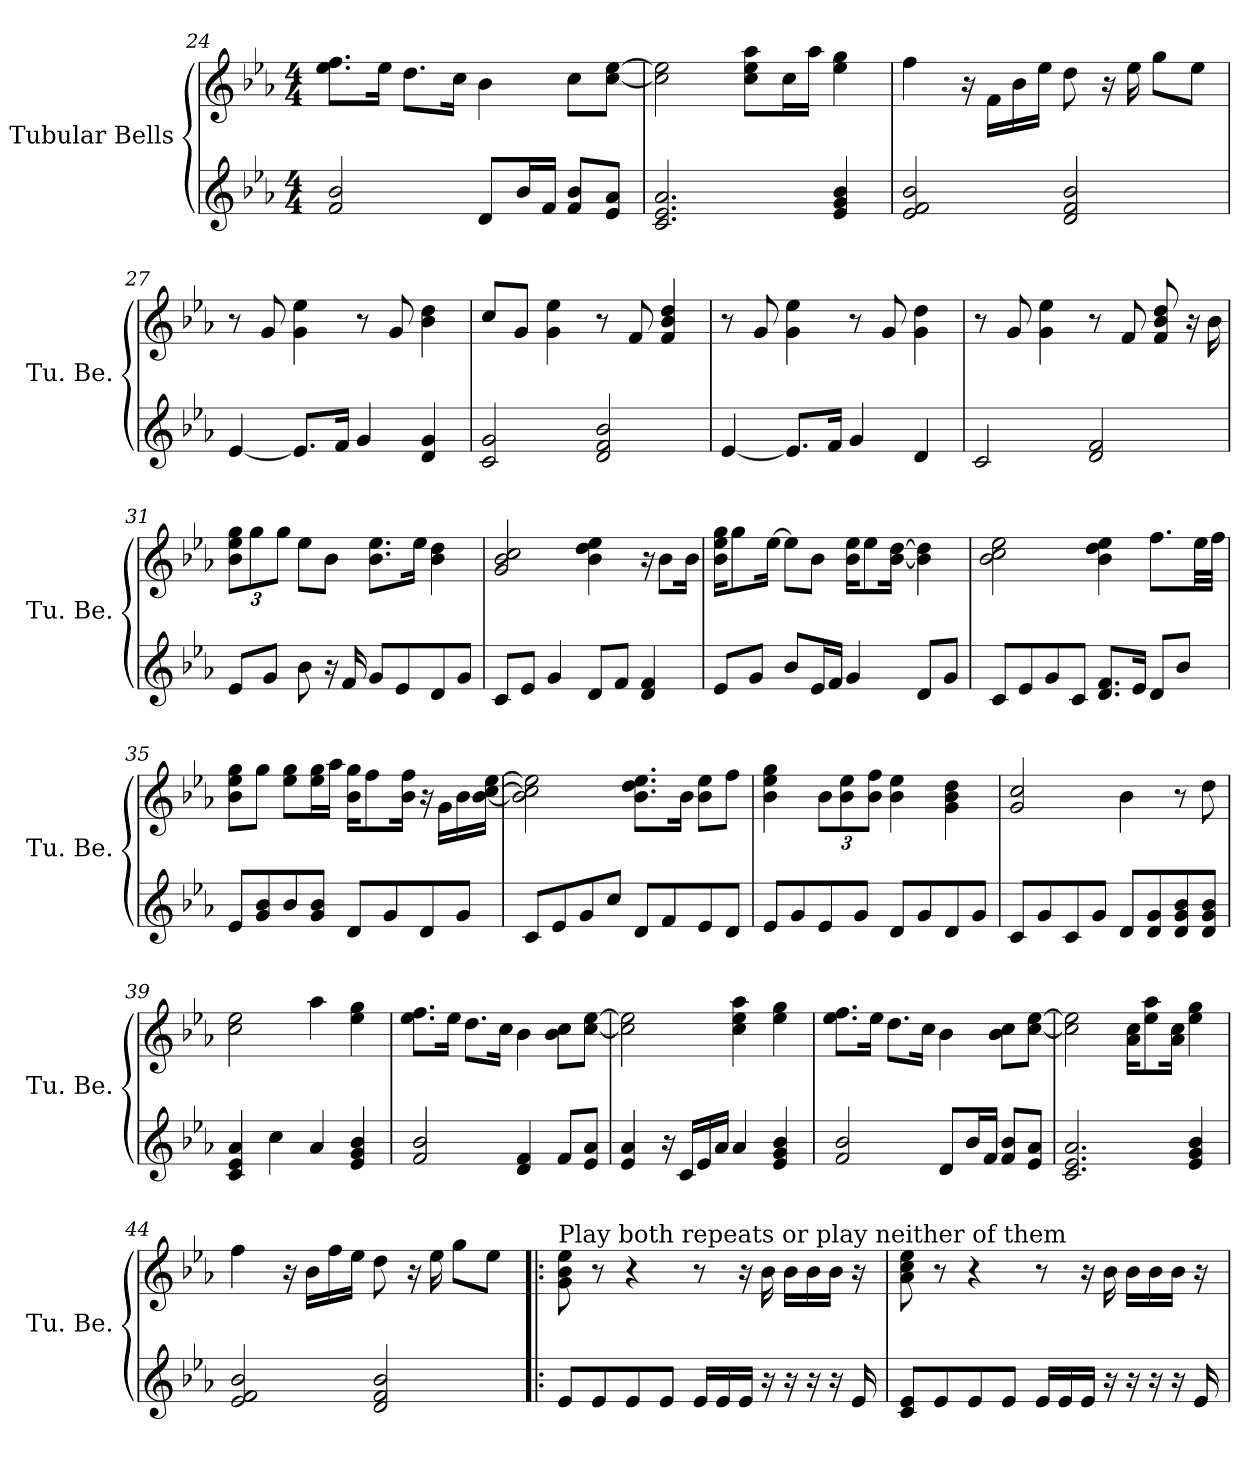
**kern	**kern
*part2	*part1
*staff2	*staff1
*I"Tubular Bells	*I"Tubular Bells
*I'Tu. Be.	*I'Tu. Be.
*clefG2	*clefG2
*k[b-e-a-]	*k[b-e-a-]
*M4/4	*M4/4
=24	=24
2f/ 2b-/	8.ee-\ 8.ff\L
.	16ee-\Jk
.	8.dd\L
.	16cc\Jk
8d/L	4b-\
16b-/L	.
16f/JJ	.
8f/ 8b-/L	8cc\L
8e-/ 8a-/J	[8cc\ [8ee-\J
!!LO:PB:g=z
=25	=25
2.c/ 2.e-/ 2.a-/	2cc\] 2ee-\]
.	8cc\ 8ee-\ 8aa-\L
.	16cc\L
.	16aa-\JJ
4e-/ 4g/ 4b-/	4ee-\ 4gg\
=26	=26
2e-/ 2f/ 2b-/	4ff\
.	16r
.	16f\LL
.	16b-\
.	16ee-\JJ
2d/ 2f/ 2b-/	8dd\
.	16r
.	16ee-\
.	8gg\L
.	8ee-\J
=27	=27
[4e-/	8r
.	8g/
8.e-/L]	4g\ 4ee-\
16f/Jk	.
4g/	8r
.	8g/
4d/ 4g/	4b-\ 4dd\
=28	=28
2c/ 2g/	8cc/L
.	8g/J
.	4g\ 4ee-\
2d/ 2f/ 2b-/	8r
.	8f/
.	4f/ 4b-/ 4dd/
=29	=29
[4e-/	8r
.	8g/
8.e-/L]	4g\ 4ee-\
16f/Jk	.
4g/	8r
.	8g/
4d/	4g\ 4dd\
!!LO:LB:g=z
=30	=30
2c/	8r
.	8g/
.	4g\ 4ee-\
2d/ 2f/	8r
.	8f/
.	8f/ 8b-/ 8dd/
.	16r
.	16b-\
=31	=31
*	*Xbrackettup
8e-/L	12b-\ 12ee-\ 12gg\L
.	12gg\
8g/J	.
.	12gg\J
8b-\	8ee-\L
16r	8b-\J
16f/	.
8g/L	8.b-\ 8.ee-\L
8e-/	.
.	16ee-\Jk
8d/	4b-\ 4dd\
8g/J	.
=32	=32
8c/L	2g/ 2b-/ 2cc/
8e-/J	.
4g/	.
8d/L	4b-\ 4dd\ 4ee-\
8f/J	.
4d/ 4f/	16r
.	8b-\L
.	16b-\Jk
=33	=33
8e-/L	16b-\ 16ee-\ 16gg\KL
.	8gg\
8g/J	.
.	[16ee-\Jk
8b-/L	8ee-\L]
16e-/L	8b-\J
16f/JJ	.
4g/	16b-\ 16ee-\KL
.	8ee-\
.	[16b-\ [16dd\Jk
8d/L	4b-\] 4dd\]
8g/J	.
!!LO:LB:g=z
=34	=34
8c/L	2b-\ 2cc\ 2ee-\
8e-/	.
8g/	.
8c/J	.
8.d/ 8.f/L	4b-\ 4dd\ 4ee-\
16e-/Jk	.
8d/L	8.ff\L
8b-/J	.
.	32ee-\LL
.	32ff\JJJ
=35	=35
8e-/L	8b-\ 8ee-\ 8gg\L
8g/ 8b-/	8gg\J
8b-/	8ee-\ 8gg\L
8g/ 8b-/J	16ee-\ 16gg\L
.	16aa-\JJ
8d/L	16b-\ 16gg\KL
.	8ff\
8g/	.
.	16b-\ 16ff\Jk
8d/	16r
.	16g\LL
8g/J	16b-\
.	[16b-\ [16cc\ [16ee-\JJ
=36	=36
8c/L	2b-\] 2cc\] 2ee-\]
8e-/	.
8g/	.
8cc/J	.
8d/L	8.b-\ 8.dd\ 8.ee-\L
8f/	.
.	16b-\Jk
8e-/	8b-\ 8ee-\L
8d/J	8ff\J
=37	=37
8e-/L	4b-\ 4ee-\ 4gg\
8g/	.
8e-/	12b-\L
.	12b-\ 12ee-\
8g/J	.
.	12b-\ 12ff\J
8d/L	4b-\ 4ee-\
8g/	.
8d/	4g\ 4b-\ 4dd\
8g/J	.
!!LO:LB:g=z
=38	=38
8c/L	2g/ 2cc/
8g/	.
8c/	.
8g/J	.
8d/L	4b-\
8d/ 8g/	.
8d/ 8g/ 8b-/	8r
8d/ 8g/ 8b-/J	8dd\
=39	=39
4c/ 4e-/ 4a-/	2cc\ 2ee-\
4cc\	.
4a-/	4aa-\
4e-/ 4g/ 4b-/	4ee-\ 4gg\
=40	=40
2f/ 2b-/	8.ee-\ 8.ff\L
.	16ee-\Jk
.	8.dd\L
.	16cc\Jk
4d/ 4f/	4b-\
8f/L	8b-\ 8cc\L
8e-/ 8a-/J	[8cc\ [8ee-\J
=41	=41
4e-/ 4a-/	2cc\] 2ee-\]
16r	.
16c/LL	.
16e-/	.
16a-/JJ	.
4a-/	4cc\ 4ee-\ 4aa-\
4e-/ 4g/ 4b-/	4ee-\ 4gg\
=42	=42
2f/ 2b-/	8.ee-\ 8.ff\L
.	16ee-\Jk
.	8.dd\L
.	16cc\Jk
8d/L	4b-\
16b-/L	.
16f/JJ	.
8f/ 8b-/L	8b-\ 8cc\L
8e-/ 8a-/J	[8cc\ [8ee-\J
!!LO:LB:g=z
=43	=43
2.c/ 2.e-/ 2.a-/	2cc\] 2ee-\]
.	16a-\ 16cc\KL
.	8ee-\ 8aa-\
.	16a-\ 16cc\Jk
4e-/ 4g/ 4b-/	4ee-\ 4gg\
=44	=44
2e-/ 2f/ 2b-/	4ff\
.	16r
.	16b-\LL
.	16ff\
.	16ee-\JJ
2d/ 2f/ 2b-/	8dd\
.	16r
.	16ee-\
.	8gg\L
.	8ee-\J
=45!|:	=45!|:
!	!LO:TX:a:t=Play both repeats or play neither of them
8e-/L	8g\ 8b-\ 8ee-\
8e-/	8r
8e-/	4r
8e-/J	.
16e-/LL	8r
16e-/	.
16e-/JJ	16r
16r	16b-\
16r	16b-\LL
16r	16b-\
16r	16b-\JJ
16e-/	16r
=46	=46
8c/ 8e-/L	8a-\ 8cc\ 8ee-\
8e-/	8r
8e-/	4r
8e-/J	.
16e-/LL	8r
16e-/	.
16e-/JJ	16r
16r	16b-\
16r	16b-\LL
16r	16b-\
16r	16b-\JJ
16e-/	16r
=	=
*-	*-
